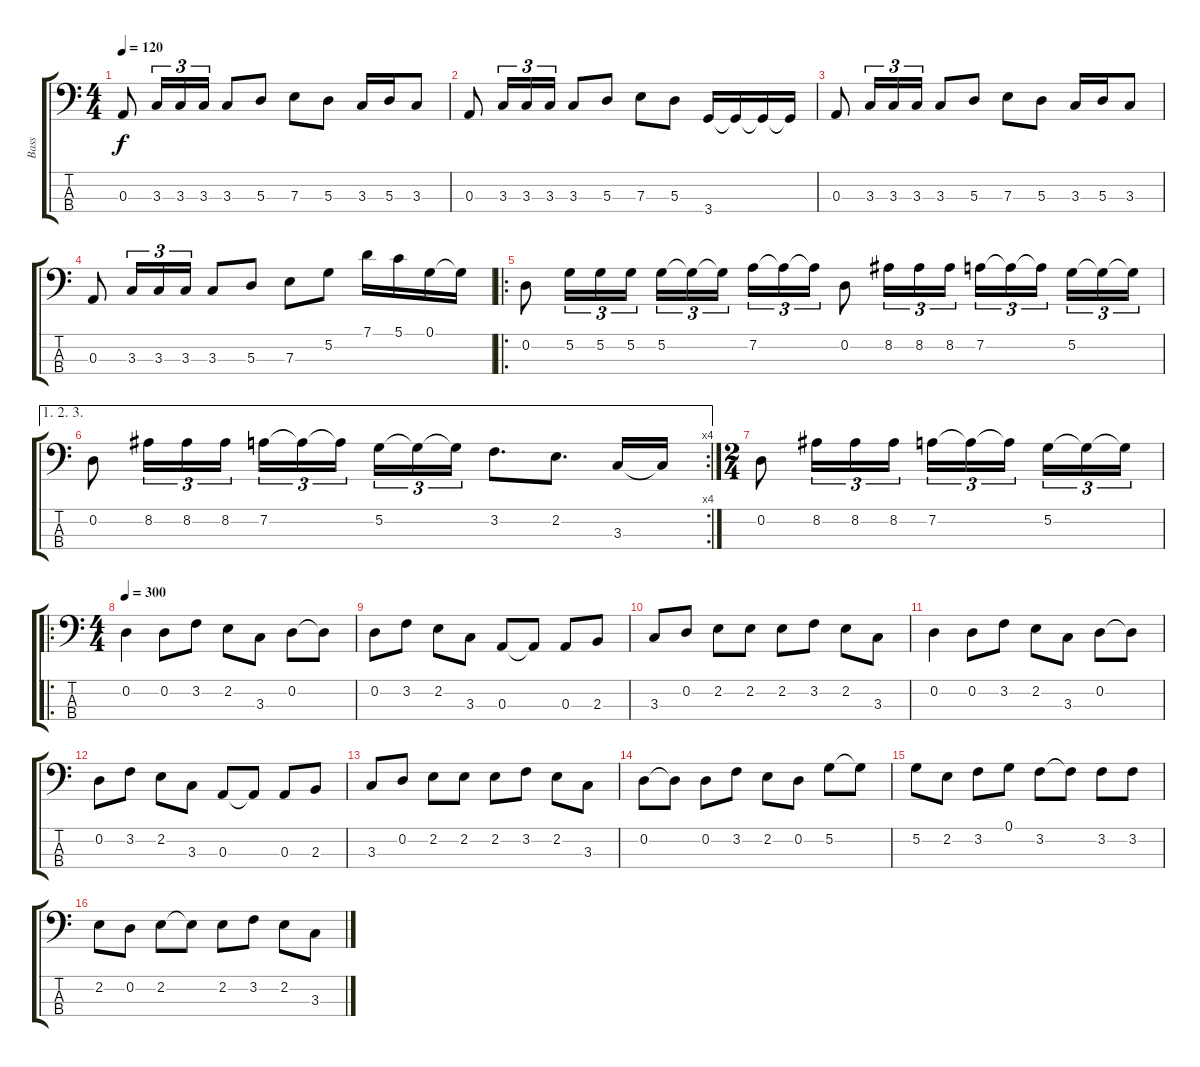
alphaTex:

\track ("Bass" "Bass") {instrument electricbassfinger}
\staff {score tabs}
\tuning (G2 D2 A1 E1) {hide}
\ts (4 4)
\tempo 120
\clef f4
\ks c
0.3.8{dy f} 3.3.16{tu (3 2)} 3.3.16{tu (3 2)} 3.3.16{tu (3 2)} 3.3.8 5.3.8 7.3.8 5.3.8 3.3.16 5.3.16 3.3.8 |
0.3.8 3.3.16{tu (3 2)} 3.3.16{tu (3 2)} 3.3.16{tu (3 2)} 3.3.8 5.3.8 7.3.8 5.3.8 3.4.16 3.4{t}.16 3.4{t}.16 3.4{t}.16 |
0.3.8 3.3.16{tu (3 2)} 3.3.16{tu (3 2)} 3.3.16{tu (3 2)} 3.3.8 5.3.8 7.3.8 5.3.8 3.3.16 5.3.16 3.3.8 |
0.3.8 3.3.16{tu (3 2)} 3.3.16{tu (3 2)} 3.3.16{tu (3 2)} 3.3.8 5.3.8 7.3.8 5.2.8 7.1.16 5.1.16 0.1.16 0.1{t}.16 |
\ro
0.2.8 5.2.16{tu (3 2)} 5.2.16{tu (3 2)} 5.2.16{tu (3 2)} 5.2.16{tu (3 2)} 5.2{t}.16{tu (3 2)} 5.2{t}.16{tu (3 2) beam splitsecondary} 7.2.16{tu (3 2)} 7.2{t}.16{tu (3 2)} 7.2{t}.16{tu (3 2)} 0.2.8 8.2.16{tu (3 2)} 8.2.16{tu (3 2)} 8.2.16{tu (3 2)} 7.2.16{tu (3 2)} 7.2{t}.16{tu (3 2)} 7.2{t}.16{tu (3 2) beam splitsecondary} 5.2.16{tu (3 2)} 5.2{t}.16{tu (3 2)} 5.2{t}.16{tu (3 2)} |
\ae (1 2 3)
\rc 4
0.2.8 8.2.16{tu (3 2)} 8.2.16{tu (3 2)} 8.2.16{tu (3 2)} 7.2.16{tu (3 2)} 7.2{t}.16{tu (3 2)} 7.2{t}.16{tu (3 2) beam splitsecondary} 5.2.16{tu (3 2)} 5.2{t}.16{tu (3 2)} 5.2{t}.16{tu (3 2)} 3.2.8{d} 2.2.8{d} 3.3.16 3.3{t}.16 |
\ts (2 4)
0.2.8 8.2.16{tu (3 2)} 8.2.16{tu (3 2)} 8.2.16{tu (3 2)} 7.2.16{tu (3 2)} 7.2{t}.16{tu (3 2)} 7.2{t}.16{tu (3 2) beam splitsecondary} 5.2.16{tu (3 2)} 5.2{t}.16{tu (3 2)} 5.2{t}.16{tu (3 2)} |
\ro
\ts (4 4)
\tempo 300
0.2.4 0.2.8 3.2.8 2.2.8 3.3.8 0.2.8 0.2{t}.8 |
0.2.8 3.2.8 2.2.8 3.3.8 0.3.8 0.3{t}.8 0.3.8 2.3.8 |
3.3.8 0.2.8 2.2.8 2.2.8 2.2.8 3.2.8 2.2.8 3.3.8 |
0.2.4 0.2.8 3.2.8 2.2.8 3.3.8 0.2.8 0.2{t}.8 |
0.2.8 3.2.8 2.2.8 3.3.8 0.3.8 0.3{t}.8 0.3.8 2.3.8 |
3.3.8 0.2.8 2.2.8 2.2.8 2.2.8 3.2.8 2.2.8 3.3.8 |
0.2.8 0.2{t}.8 0.2.8 3.2.8 2.2.8 0.2.8 5.2.8 5.2{t}.8 |
5.2.8 2.2.8 3.2.8 0.1.8 3.2.8 3.2{t}.8 3.2.8 3.2.8 |
2.2.8 0.2.8 2.2.8 2.2{t}.8 2.2.8 3.2.8 2.2.8 3.3.8
